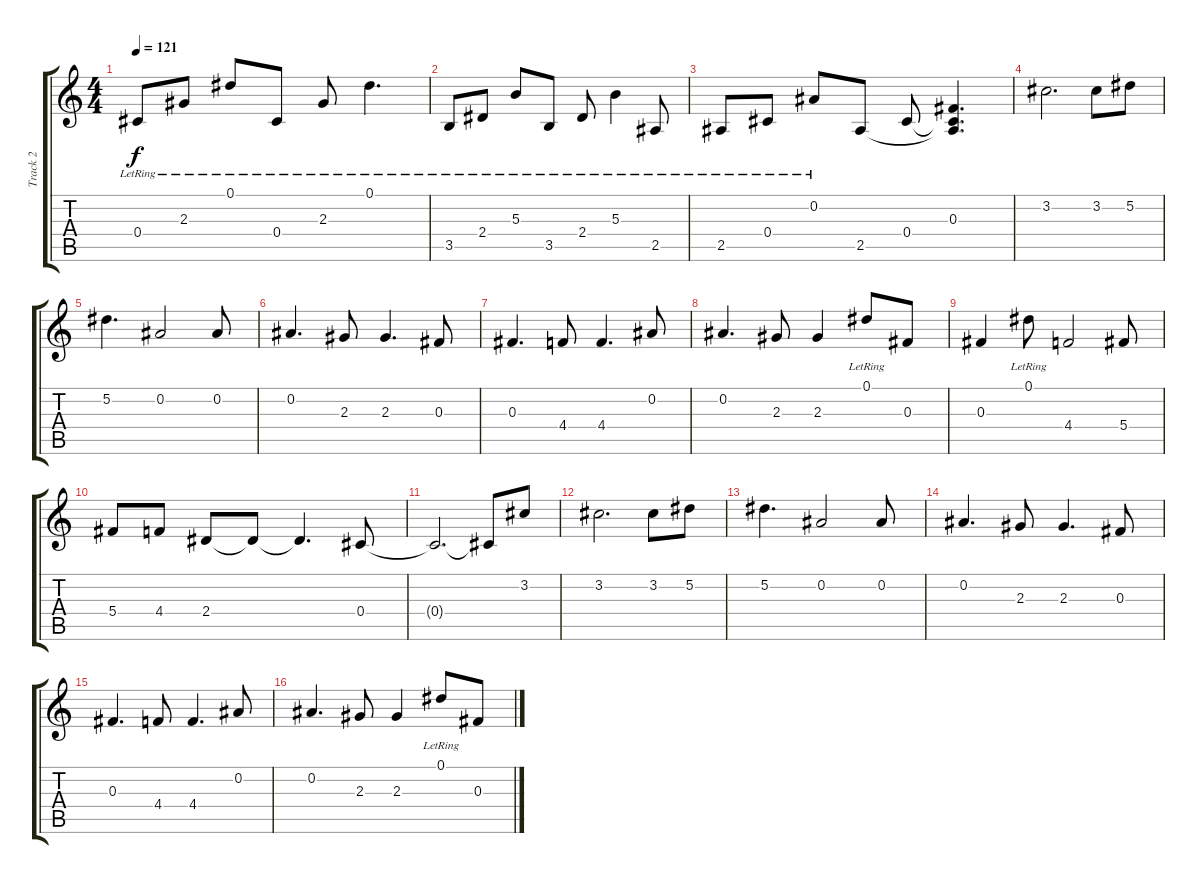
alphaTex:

\track ("Track 2" "Track 2") {instrument overdrivenguitar}
\staff {score tabs}
\tuning (Eb4 Bb3 Gb3 Db3 Ab2 Eb2) {hide}
\ts (4 4)
\tempo 121
\clef g2
\ks c
0.4{lr}.8{dy f} 2.3{lr}.8 0.1{lr}.8 0.4{lr}.8 2.3{lr}.8 0.1{lr}.4{d} |
3.5{lr}.8 2.4{lr}.8 5.3{lr}.8 3.5{lr}.8 2.4{lr}.8 5.3{lr}.4 2.5{lr}.8 |
2.5{lr}.8 0.4{lr}.8 0.2{lr}.8 2.5.8 0.4.8 (0.3 0.4{t} 2.5{t}).4{d} |
3.2.2{d} 3.2.8 5.2.8 |
5.2.4{d} 0.2.2 0.2.8 |
0.2.4{d} 2.3.8 2.3.4{d} 0.3.8 |
0.3.4{d} 4.4.8 4.4.4{d} 0.2.8 |
0.2.4{d} 2.3.8 2.3.4 0.1{lr}.8 0.3.8 |
0.3.4 0.1{lr}.8 4.4.2 5.4.8 |
5.4.8 4.4.8 2.4.8 2.4{t}.8 2.4{t}.4{d} 0.4.8 |
0.4{t}.2{d} 0.4{t}.8 3.2.8 |
3.2.2{d} 3.2.8 5.2.8 |
5.2.4{d} 0.2.2 0.2.8 |
0.2.4{d} 2.3.8 2.3.4{d} 0.3.8 |
0.3.4{d} 4.4.8 4.4.4{d} 0.2.8 |
0.2.4{d} 2.3.8 2.3.4 0.1{lr}.8 0.3.8
